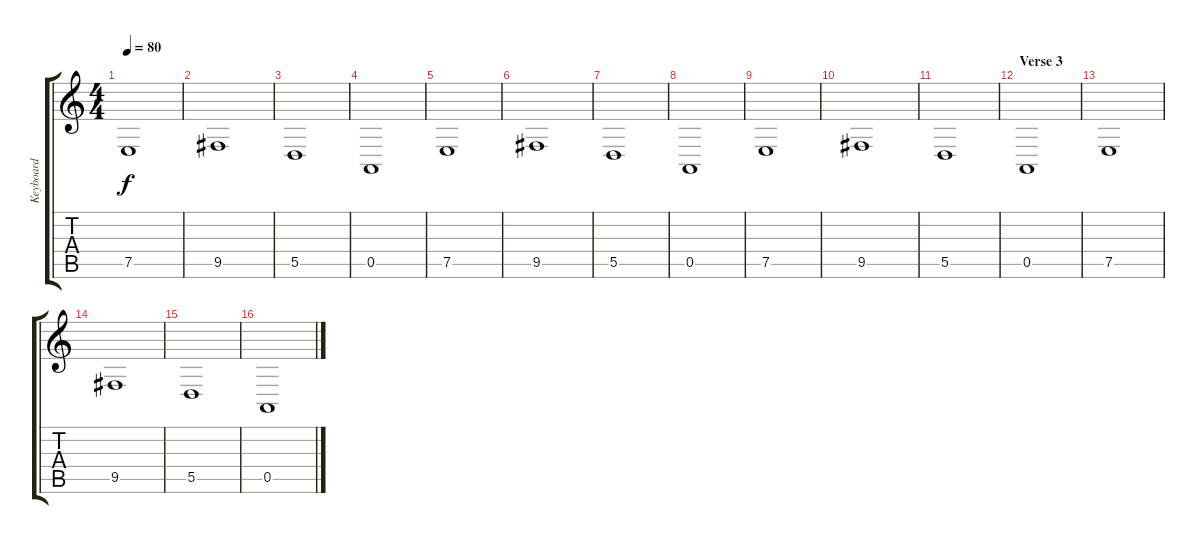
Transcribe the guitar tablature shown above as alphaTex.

\track ("Keyboard" "Keyboard") {instrument synthstrings1}
\staff {score tabs}
\tuning (E4 B3 G3 D3 A2 E2) {hide}
\ts (4 4)
\tempo 80
\clef g2
\ks c
7.5.1{dy f} |
9.5.1 |
5.5.1 |
0.5.1 |
7.5.1 |
9.5.1 |
5.5.1 |
0.5.1 |
7.5.1 |
9.5.1 |
5.5.1 |
\section ("" "Verse 3")
0.5.1 |
7.5.1 |
9.5.1 |
5.5.1 |
0.5.1
